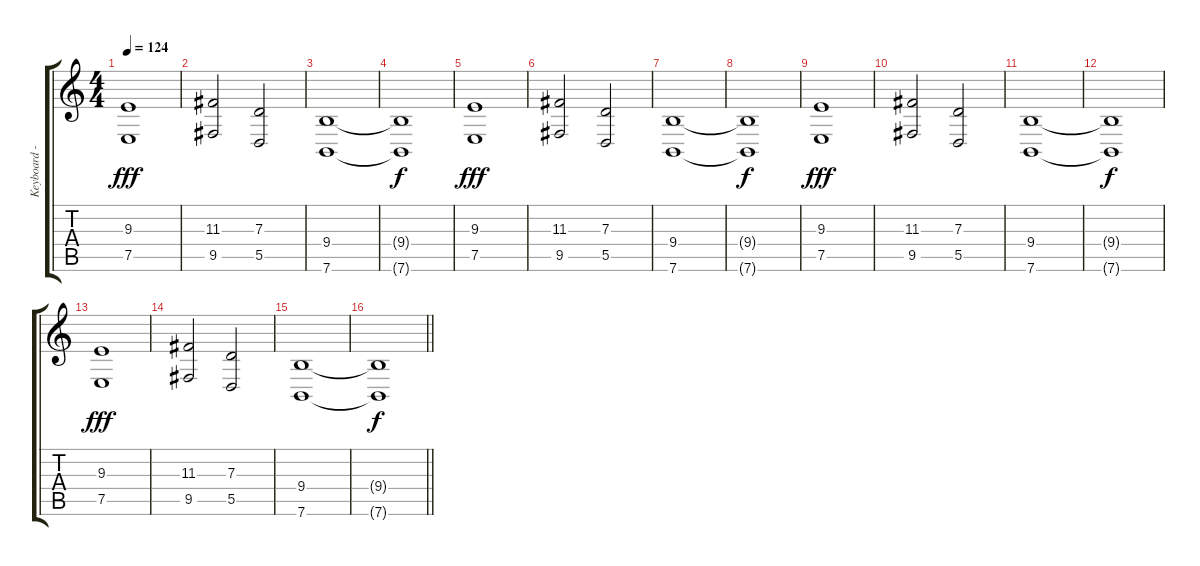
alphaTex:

\track ("Keyboard - Choir (Ctulhu)" "Keyboard -") {instrument choiraahs}
\staff {score tabs}
\tuning (E4 B3 G3 D3 A2 E2) {hide}
\ts (4 4)
\tempo 124
\clef g2
\ks c
(9.3 7.5).1{dy fff} |
(11.3 9.5).2 (7.3 5.5).2 |
(9.4 7.6).1 |
(9.4{t} 7.6{t}).1{dy f} |
(9.3 7.5).1{dy fff} |
(11.3 9.5).2 (7.3 5.5).2 |
(9.4 7.6).1 |
(9.4{t} 7.6{t}).1{dy f} |
(9.3 7.5).1{dy fff} |
(11.3 9.5).2 (7.3 5.5).2 |
(9.4 7.6).1 |
(9.4{t} 7.6{t}).1{dy f} |
(9.3 7.5).1{dy fff} |
(11.3 9.5).2 (7.3 5.5).2 |
(9.4 7.6).1 |
\barLineRight lightlight
(9.4{t} 7.6{t}).1{dy f}
